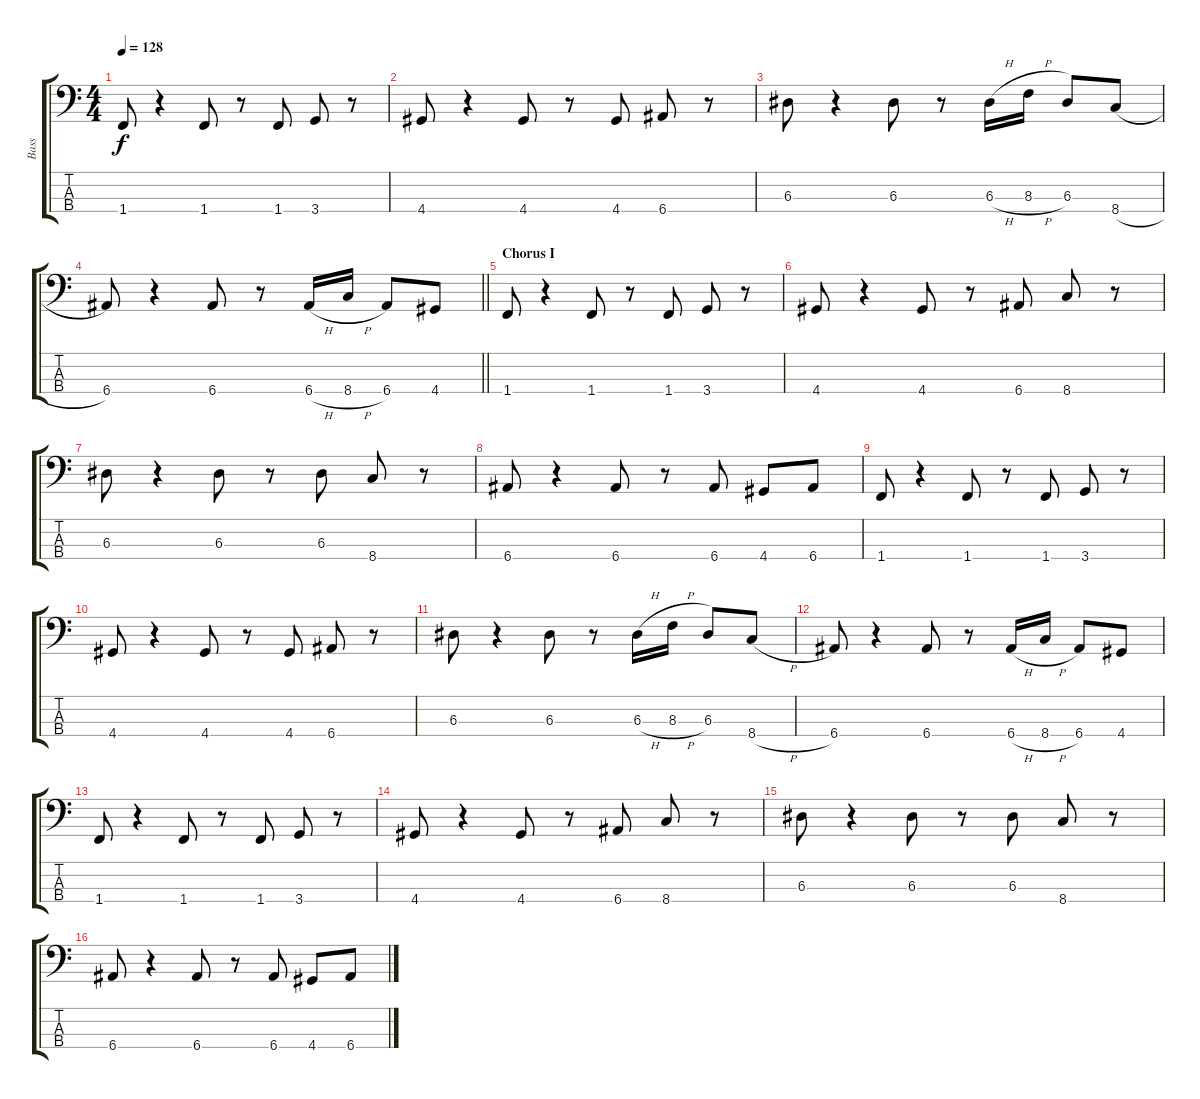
\track ("Bass" "Bass") {instrument electricbassfinger}
\staff {score tabs}
\tuning (G2 D2 A1 E1) {hide}
\ts (4 4)
\tempo 128
\clef f4
\ks c
1.4.8{dy f} r.4 1.4.8 r.8 1.4.8 3.4.8 r.8 |
4.4.8 r.4 4.4.8 r.8 4.4.8 6.4.8 r.8 |
6.3.8 r.4 6.3.8 r.8 6.3{h}.16 8.3{h}.16 6.3.8 8.4{h}.8 |
\barLineRight lightlight
6.4.8 r.4 6.4.8 r.8 6.4{h}.16 8.4{h}.16 6.4.8 4.4.8 |
\section ("" "Chorus I")
1.4.8 r.4 1.4.8 r.8 1.4.8 3.4.8 r.8 |
4.4.8 r.4 4.4.8 r.8 6.4.8 8.4.8 r.8 |
6.3.8 r.4 6.3.8 r.8 6.3.8 8.4.8 r.8 |
6.4.8 r.4 6.4.8 r.8 6.4.8 4.4.8 6.4.8 |
1.4.8 r.4 1.4.8 r.8 1.4.8 3.4.8 r.8 |
4.4.8 r.4 4.4.8 r.8 4.4.8 6.4.8 r.8 |
6.3.8 r.4 6.3.8 r.8 6.3{h}.16 8.3{h}.16 6.3.8 8.4{h}.8 |
6.4.8 r.4 6.4.8 r.8 6.4{h}.16 8.4{h}.16 6.4.8 4.4.8 |
1.4.8 r.4 1.4.8 r.8 1.4.8 3.4.8 r.8 |
4.4.8 r.4 4.4.8 r.8 6.4.8 8.4.8 r.8 |
6.3.8 r.4 6.3.8 r.8 6.3.8 8.4.8 r.8 |
6.4.8 r.4 6.4.8 r.8 6.4.8 4.4.8 6.4.8
